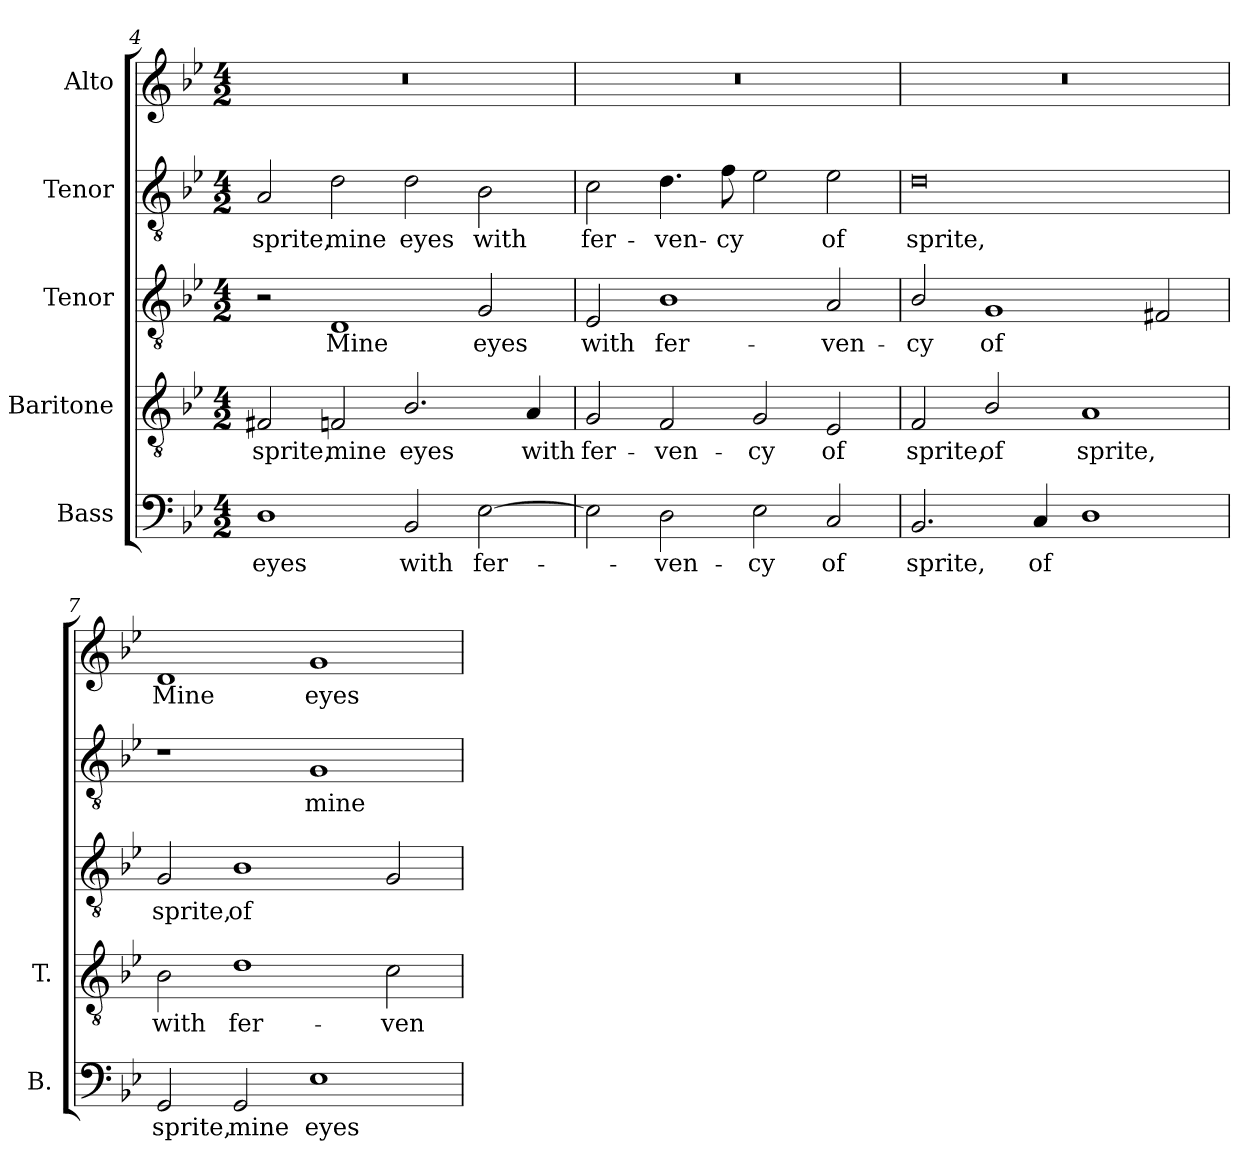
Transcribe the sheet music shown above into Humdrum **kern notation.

**kern	**text	**kern	**text	**kern	**text	**kern	**text	**kern	**text
*part5	*part5	*part4	*part4	*part3	*part3	*part2	*part2	*part1	*part1
*staff5	*staff5	*staff4	*staff4	*staff3	*staff3	*staff2	*staff2	*staff1	*staff1
*I"Bass	*	*I"Baritone	*	*I"Tenor	*	*I"Tenor	*	*I"Alto	*
*I'B.	*	*I'T.	*	*	*	*	*	*	*
*clefF4	*	*clefGv2	*	*clefGv2	*	*clefGv2	*	*clefG2	*
*	*	*ITrd7c12	*	*ITrd7c12	*	*ITrd7c12	*	*	*
*k[b-e-]	*	*k[b-e-]	*	*k[b-e-]	*	*k[b-e-]	*	*k[b-e-]	*
*B-:	*	*B-:	*	*B-:	*	*B-:	*	*B-:	*
*M4/2	*	*M4/2	*	*M4/2	*	*M4/2	*	*M4/2	*
=4	=4	=4	=4	=4	=4	=4	=4	=4	=4
!	!LO:LY:b:color=#000000	!	!	!	!	!	!	!	!
!	!	!	!LO:LY:b:color=#000000	!	!	!	!	!	!
!	!	!	!	!	!	!	!LO:LY:b:color=#000000	!LO:N:vis=1	!
1Di	eyes	2FF#Xi/	sprite,	2r	.	2AAi/	sprite,	0r	.
!	!	!	!LO:LY:b:color=#000000	!	!	!	!	!	!
!	!	!	!	!	!LO:LY:b:color=#000000	!	!	!	!
!	!	!	!	!	!	!	!LO:LY:b:color=#000000	!	!
.	.	2FFi/	mine	1DDi	Mine	2Di\	mine	.	.
!	!LO:LY:b:color=#000000	!	!	!	!	!	!	!	!
!	!	!	!LO:LY:b:color=#000000	!	!	!	!	!	!
!	!	!	!	!	!	!	!LO:LY:b:color=#000000	!	!
2BB-i/	with	2.BB-i/	eyes	.	.	2Di\	eyes	.	.
!	!LO:LY:b:color=#000000	!	!	!	!	!	!	!	!
!	!	!	!	!	!LO:LY:b:color=#000000	!	!	!	!
!	!	!	!	!	!	!	!LO:LY:b:color=#000000	!	!
[2E-i\	fer-	.	.	2GGi/	eyes	2BB-i\	with	.	.
!	!	!	!LO:LY:b:color=#000000	!	!	!	!	!	!
.	.	4AAi/	with	.	.	.	.	.	.
!!LO:LB:g=z
=5	=5	=5	=5	=5	=5	=5	=5	=5	=5
!	!	!	!LO:LY:b:color=#000000	!	!	!	!	!	!
!	!	!	!	!	!LO:LY:b:color=#000000	!	!	!	!
!	!	!	!	!	!	!	!LO:LY:b:color=#000000	!LO:N:vis=1	!
2E-i\]	.	2GGi/	fer-	2EE-i/	with	2Ci\	fer-	0r	.
!	!LO:LY:b:color=#000000	!	!	!	!	!	!	!	!
!	!	!	!LO:LY:b:color=#000000	!	!	!	!	!	!
!	!	!	!	!	!LO:LY:b:color=#000000	!	!	!	!
!	!	!	!	!	!	!	!LO:LY:b:color=#000000	!	!
2Di\	-ven-	2FFi/	-ven-	1BB-i	fer-	4.Di\	-ven-	.	.
!	!	!	!	!	!	!	!LO:LY:b:color=#000000	!	!
.	.	.	.	.	.	8Fi\	-cy	.	.
!	!LO:LY:b:color=#000000	!	!	!	!	!	!	!	!
!	!	!	!LO:LY:b:color=#000000	!	!	!	!	!	!
2E-i\	-cy	2GGi/	-cy	.	.	2E-i\	.	.	.
!	!LO:LY:b:color=#000000	!	!	!	!	!	!	!	!
!	!	!	!LO:LY:b:color=#000000	!	!	!	!	!	!
!	!	!	!	!	!LO:LY:b:color=#000000	!	!	!	!
!	!	!	!	!	!	!	!LO:LY:b:color=#000000	!	!
2Ci/	of	2EE-i/	of	2AAi/	-ven-	2E-i\	of	.	.
=6	=6	=6	=6	=6	=6	=6	=6	=6	=6
!	!LO:LY:b:color=#000000	!	!	!	!	!	!	!	!
!	!	!	!LO:LY:b:color=#000000	!	!	!	!	!	!
!	!	!	!	!	!LO:LY:b:color=#000000	!	!	!	!
!	!	!	!	!	!	!	!LO:LY:b:color=#000000	!LO:N:vis=1	!
2.BB-i/	sprite,	2FFi/	sprite,	2BB-i/	-cy	0Di	sprite,	0r	.
!	!	!	!LO:LY:b:color=#000000	!	!	!	!	!	!
!	!	!	!	!	!LO:LY:b:color=#000000	!	!	!	!
.	.	2BB-i/	of	1GGi	of	.	.	.	.
!	!LO:LY:b:color=#000000	!	!	!	!	!	!	!	!
4Ci/	of	.	.	.	.	.	.	.	.
!	!	!	!LO:LY:b:color=#000000	!	!	!	!	!	!
1Di	.	1AAi	sprite,	.	.	.	.	.	.
.	.	.	.	2FF#Xi/	.	.	.	.	.
=7	=7	=7	=7	=7	=7	=7	=7	=7	=7
!	!LO:LY:b:color=#000000	!	!	!	!	!	!	!	!
!	!	!	!LO:LY:b:color=#000000	!	!	!	!	!	!
!	!	!	!	!	!LO:LY:b:color=#000000	!	!	!	!
!	!	!	!	!	!	!	!	!	!LO:LY:b:color=#000000
2GGi/	sprite,	2BB-i\	with	2GGi/	sprite,	1r	.	1di	Mine
!	!LO:LY:b:color=#000000	!	!	!	!	!	!	!	!
!	!	!	!LO:LY:b:color=#000000	!	!	!	!	!	!
!	!	!	!	!	!LO:LY:b:color=#000000	!	!	!	!
2GGi/	mine	1Di	fer-	1BB-i	of	.	.	.	.
!	!LO:LY:b:color=#000000	!	!	!	!	!	!	!	!
!	!	!	!	!	!	!	!LO:LY:b:color=#000000	!	!
!	!	!	!	!	!	!	!	!	!LO:LY:b:color=#000000
1E-i	eyes	.	.	.	.	1GGi	mine	1gi	eyes
!	!	!	!LO:LY:b:color=#000000	!	!	!	!	!	!
.	.	2Ci\	-ven-	2GGi/	.	.	.	.	.
=	=	=	=	=	=	=	=	=	=
*-	*-	*-	*-	*-	*-	*-	*-	*-	*-
